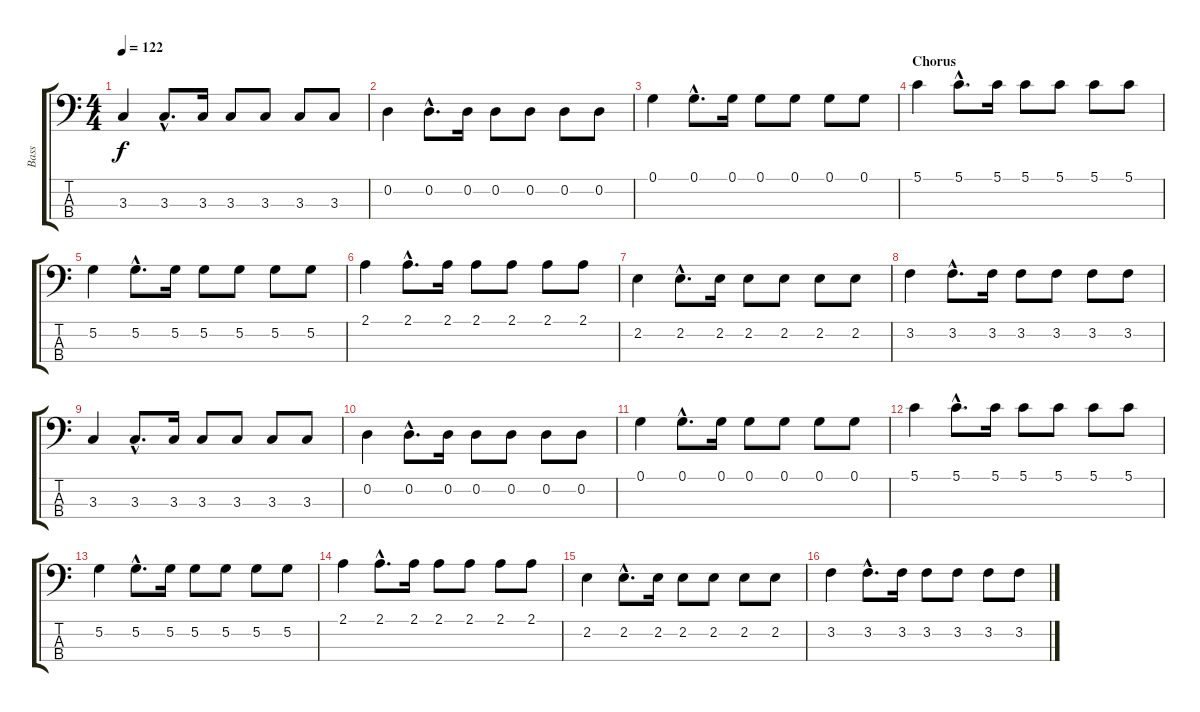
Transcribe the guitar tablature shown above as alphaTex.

\track ("Bass" "Bass") {instrument electricbassfinger}
\staff {score tabs}
\tuning (G2 D2 A1 E1) {hide}
\ts (4 4)
\tempo 122
\clef f4
\ks c
3.3.4{dy f} 3.3{hac}.8{d} 3.3.16 3.3.8 3.3.8 3.3.8 3.3.8 |
0.2.4 0.2{hac}.8{d} 0.2.16 0.2.8 0.2.8 0.2.8 0.2.8 |
0.1.4 0.1{hac}.8{d} 0.1.16 0.1.8 0.1.8 0.1.8 0.1.8 |
\section ("" "Chorus")
5.1.4 5.1{hac}.8{d} 5.1.16 5.1.8 5.1.8 5.1.8 5.1.8 |
5.2.4 5.2{hac}.8{d} 5.2.16 5.2.8 5.2.8 5.2.8 5.2.8 |
2.1.4 2.1{hac}.8{d} 2.1.16 2.1.8 2.1.8 2.1.8 2.1.8 |
2.2.4 2.2{hac}.8{d} 2.2.16 2.2.8 2.2.8 2.2.8 2.2.8 |
3.2.4 3.2{hac}.8{d} 3.2.16 3.2.8 3.2.8 3.2.8 3.2.8 |
3.3.4 3.3{hac}.8{d} 3.3.16 3.3.8 3.3.8 3.3.8 3.3.8 |
0.2.4 0.2{hac}.8{d} 0.2.16 0.2.8 0.2.8 0.2.8 0.2.8 |
0.1.4 0.1{hac}.8{d} 0.1.16 0.1.8 0.1.8 0.1.8 0.1.8 |
5.1.4 5.1{hac}.8{d} 5.1.16 5.1.8 5.1.8 5.1.8 5.1.8 |
5.2.4 5.2{hac}.8{d} 5.2.16 5.2.8 5.2.8 5.2.8 5.2.8 |
2.1.4 2.1{hac}.8{d} 2.1.16 2.1.8 2.1.8 2.1.8 2.1.8 |
2.2.4 2.2{hac}.8{d} 2.2.16 2.2.8 2.2.8 2.2.8 2.2.8 |
3.2.4 3.2{hac}.8{d} 3.2.16 3.2.8 3.2.8 3.2.8 3.2.8
